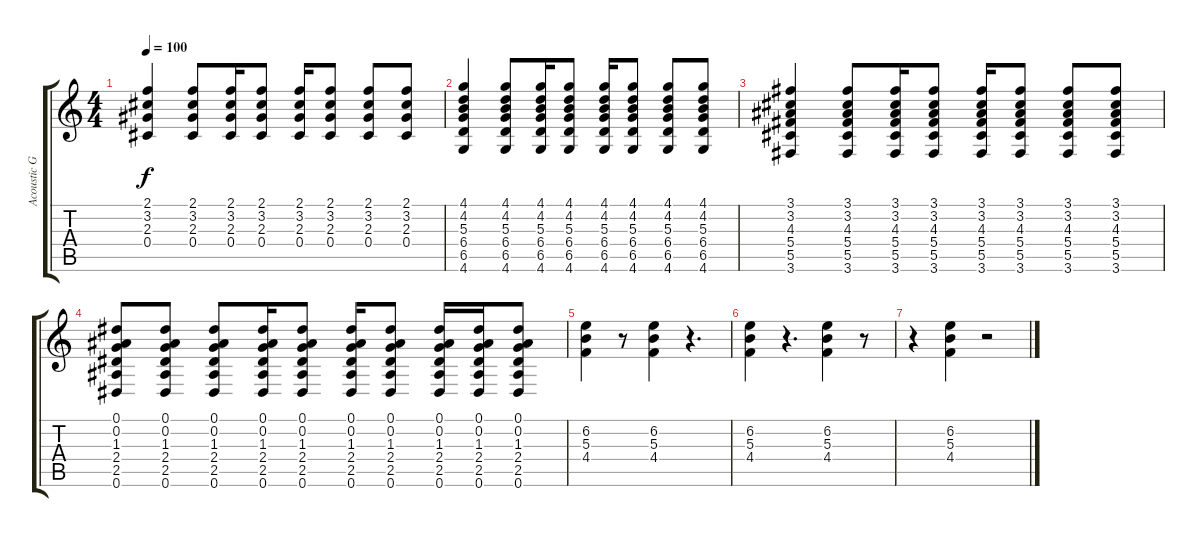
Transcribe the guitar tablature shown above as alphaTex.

\track ("Acoustic Guitar (Jerry Cantrell)" "Acoustic G") {instrument acousticguitarsteel}
\staff {score tabs}
\tuning (Eb4 Bb3 Gb3 Db3 Ab2 Eb2) {hide}
\ts (4 4)
\tempo 100
\clef g2
\ks c
(2.1 3.2 2.3 0.4).4{dy f} (2.1 3.2 2.3 0.4).8 (2.1 3.2 2.3 0.4).16 (2.1 3.2 2.3 0.4).8 (2.1 3.2 2.3 0.4).16 (2.1 3.2 2.3 0.4).8 (2.1 3.2 2.3 0.4).8 (2.1 3.2 2.3 0.4).8 |
(4.1 4.2 5.3 6.4 6.5 4.6).4 (4.1 4.2 5.3 6.4 6.5 4.6).8 (4.1 4.2 5.3 6.4 6.5 4.6).16 (4.1 4.2 5.3 6.4 6.5 4.6).8 (4.1 4.2 5.3 6.4 6.5 4.6).16 (4.1 4.2 5.3 6.4 6.5 4.6).8 (4.1 4.2 5.3 6.4 6.5 4.6).8 (4.1 4.2 5.3 6.4 6.5 4.6).8 |
(3.1 3.2 4.3 5.4 5.5 3.6).4 (3.1 3.2 4.3 5.4 5.5 3.6).8 (3.1 3.2 4.3 5.4 5.5 3.6).16 (3.1 3.2 4.3 5.4 5.5 3.6).8 (3.1 3.2 4.3 5.4 5.5 3.6).16 (3.1 3.2 4.3 5.4 5.5 3.6).8 (3.1 3.2 4.3 5.4 5.5 3.6).8 (3.1 3.2 4.3 5.4 5.5 3.6).8 |
(0.1 0.2 1.3 2.4 2.5 0.6).8 (0.1 0.2 1.3 2.4 2.5 0.6).8 (0.1 0.2 1.3 2.4 2.5 0.6).8 (0.1 0.2 1.3 2.4 2.5 0.6).16 (0.1 0.2 1.3 2.4 2.5 0.6).8 (0.1 0.2 1.3 2.4 2.5 0.6).16 (0.1 0.2 1.3 2.4 2.5 0.6).8 (0.1 0.2 1.3 2.4 2.5 0.6).16 (0.1 0.2 1.3 2.4 2.5 0.6).16 (0.1 0.2 1.3 2.4 2.5 0.6).8 |
(6.2 5.3 4.4).4 r.8 (6.2 5.3 4.4).4 r.4{d} |
(6.2 5.3 4.4).4 r.4{d} (6.2 5.3 4.4).4 r.8 |
r.4 (6.2 5.3 4.4).4 r.2
